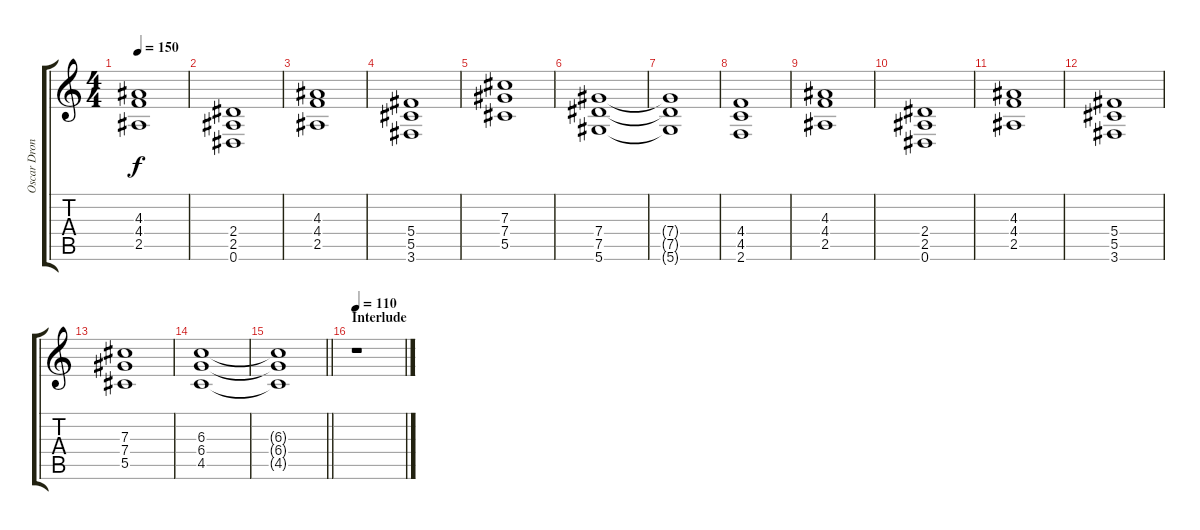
\track ("Oscar Dronjak" "Oscar Dron") {instrument distortionguitar}
\staff {score tabs}
\tuning (Eb4 Bb3 Gb3 Db3 Ab2 Eb2) {hide}
\ts (4 4)
\tempo 150
\clef g2
\ks c
(4.3 4.4 2.5).1{dy f} |
(2.4 2.5 0.6).1 |
(4.3 4.4 2.5).1 |
(5.4 5.5 3.6).1 |
(7.3 7.4 5.5).1 |
(7.4 7.5 5.6).1 |
(7.4{t} 7.5{t} 5.6{t}).1 |
(4.4 4.5 2.6).1 |
(4.3 4.4 2.5).1 |
(2.4 2.5 0.6).1 |
(4.3 4.4 2.5).1 |
(5.4 5.5 3.6).1 |
(7.3 7.4 5.5).1 |
(6.3 6.4 4.5).1 |
\barLineRight lightlight
(6.3{t} 6.4{t} 4.5{t}).1 |
\section ("" "Interlude")
\tempo 110
r.1
